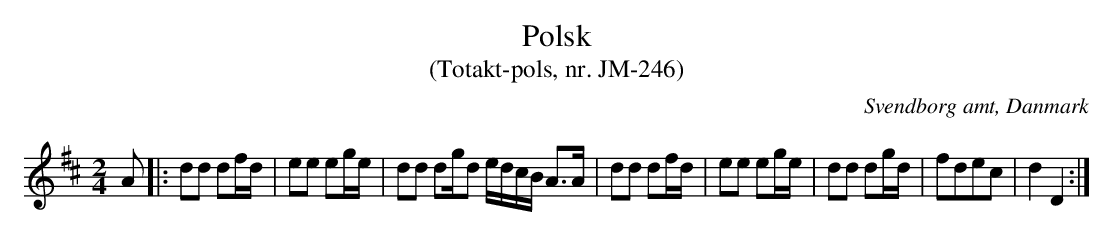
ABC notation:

X:1
T:Polsk
T:(Totakt-pols, nr. JM-246)
O:Svendborg amt, Danmark
M:2/4
L:1/8
K:D
A |: dd df/d/ | ee eg/e/ | dd dg/d e/d/c/B/ A>A | dd df/d/ | ee eg/e/ | dd dg/d/ | fdec | d2 D2 :|
